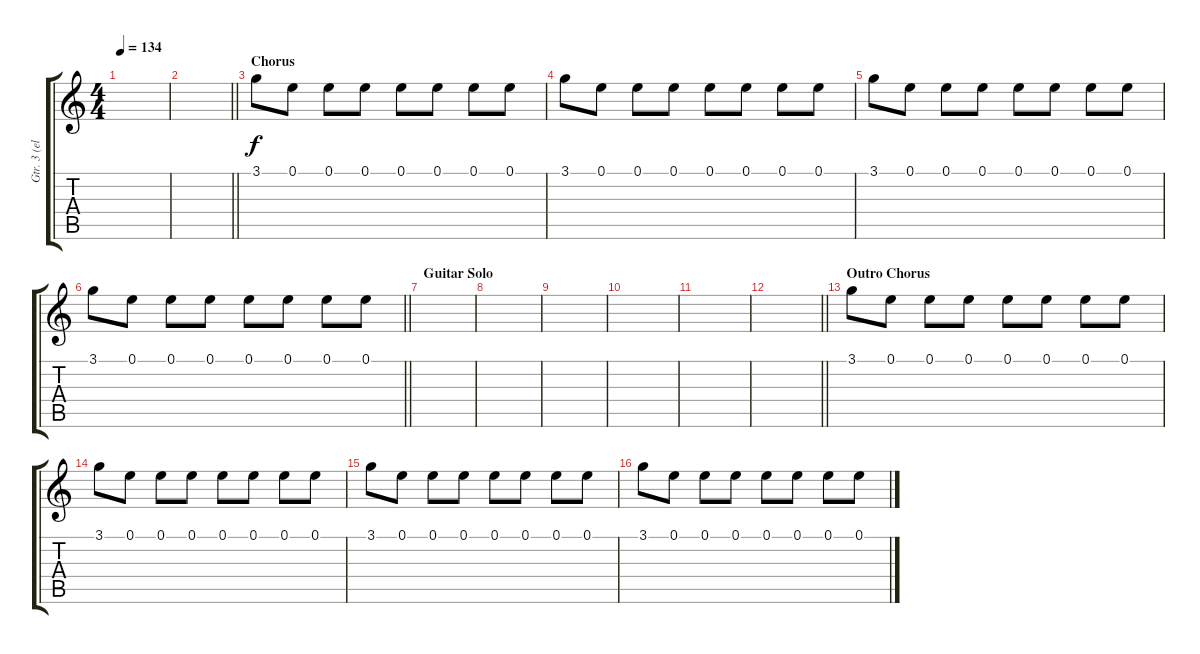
\track ("Gtr. 3 (elec. w/dist.)" "Gtr. 3 (el") {instrument overdrivenguitar}
\staff {score tabs}
\tuning (E4 B3 G3 D3 A2 E2) {hide}
\ts (4 4)
\tempo 134
\clef g2
\ks c
|
\barLineRight lightlight
|
\section ("" "Chorus")
3.1.8 0.1.8 0.1.8 0.1.8 0.1.8 0.1.8 0.1.8 0.1.8 |
3.1.8 0.1.8 0.1.8 0.1.8 0.1.8 0.1.8 0.1.8 0.1.8 |
3.1.8 0.1.8 0.1.8 0.1.8 0.1.8 0.1.8 0.1.8 0.1.8 |
\barLineRight lightlight
3.1.8 0.1.8 0.1.8 0.1.8 0.1.8 0.1.8 0.1.8 0.1.8 |
\section ("" "Guitar Solo")
|
|
|
|
|
\barLineRight lightlight
|
\section ("" "Outro Chorus")
3.1.8 0.1.8 0.1.8 0.1.8 0.1.8 0.1.8 0.1.8 0.1.8 |
3.1.8 0.1.8 0.1.8 0.1.8 0.1.8 0.1.8 0.1.8 0.1.8 |
3.1.8 0.1.8 0.1.8 0.1.8 0.1.8 0.1.8 0.1.8 0.1.8 |
3.1.8 0.1.8 0.1.8 0.1.8 0.1.8 0.1.8 0.1.8 0.1.8
